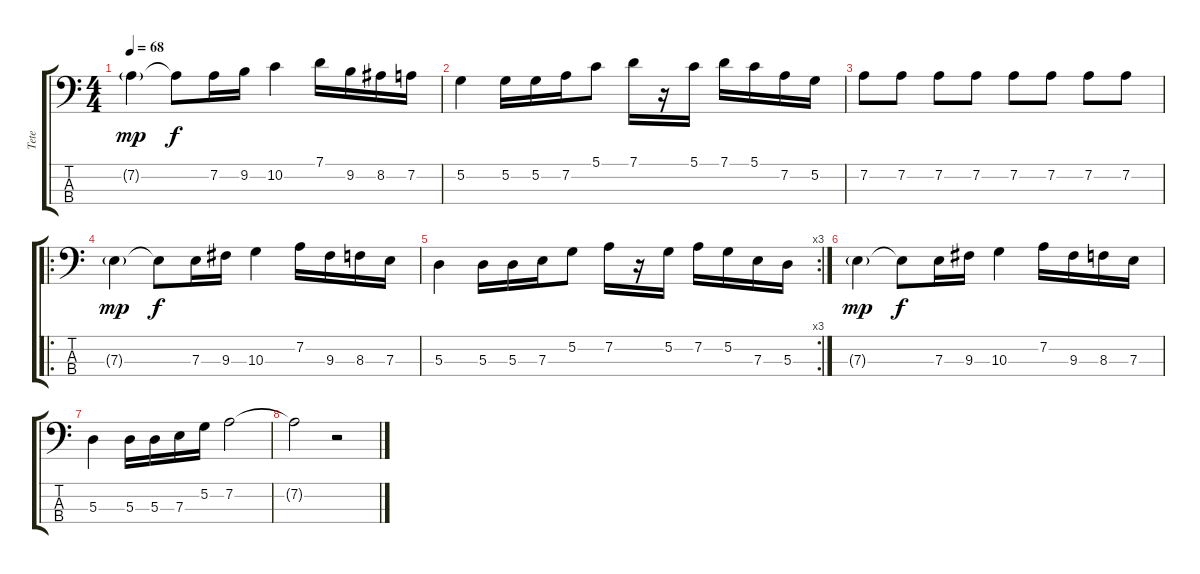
\track ("Tete" "Tete") {instrument electricbassfinger}
\staff {score tabs}
\tuning (G2 D2 A1 E1) {hide}
\ts (4 4)
\tempo 68
\clef f4
\ks c
7.2{g}.4{dy mp} 7.2{t}.8{dy f} 7.2.16 9.2.16 10.2.4 7.1.16 9.2.16 8.2.16 7.2.16 |
5.2.4 5.2.16 5.2.16 7.2.16 5.1.8 7.1.16 r.16 5.1.16 7.1.16 5.1.16 7.2.16 5.2.16 |
7.2.8 7.2.8 7.2.8 7.2.8 7.2.8 7.2.8 7.2.8 7.2.8 |
\ro
7.3{g}.4{dy mp} 7.3{t}.8{dy f} 7.3.16 9.3.16 10.3.4 7.2.16 9.3.16 8.3.16 7.3.16 |
\rc 3
5.3.4 5.3.16 5.3.16 7.3.16 5.2.8 7.2.16 r.16 5.2.16 7.2.16 5.2.16 7.3.16 5.3.16 |
7.3{g}.4{dy mp} 7.3{t}.8{dy f} 7.3.16 9.3.16 10.3.4 7.2.16 9.3.16 8.3.16 7.3.16 |
5.3.4 5.3.16 5.3.16 7.3.16 5.2.16 7.2.2 |
7.2{t}.2 r.2
